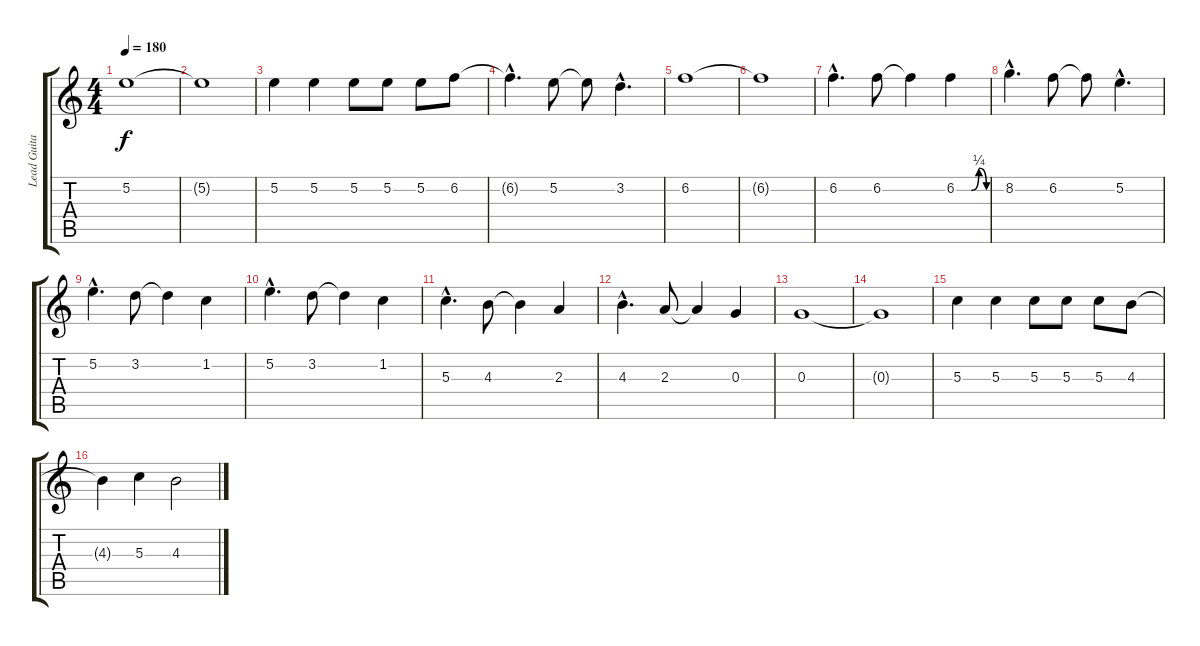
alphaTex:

\track ("Lead Guitar" "Lead Guita") {instrument distortionguitar}
\staff {score tabs}
\tuning (E4 B3 G3 D3 A2 E2) {hide}
\ts (4 4)
\tempo 180
\clef g2
\ks c
5.2.1{dy f} |
5.2{t}.1 |
5.2.4 5.2.4 5.2.8 5.2.8 5.2.8 6.2.8 |
6.2{hac t}.4{d} 5.2.8 5.2{t}.8 3.2{hac}.4{d} |
6.2.1 |
6.2{t}.1 |
6.2{hac}.4{d} 6.2.8 6.2{t}.4 6.2{be (custom 0 0 30 0 45 1 60 0)}.4 |
8.2{hac}.4{d} 6.2.8 6.2{t}.8 5.2{hac}.4{d} |
5.2{hac}.4{d} 3.2.8 3.2{t}.4 1.2.4 |
5.2{hac}.4{d} 3.2.8 3.2{t}.4 1.2.4 |
5.3{hac}.4{d} 4.3.8 4.3{t}.4 2.3.4 |
4.3{hac}.4{d} 2.3.8 2.3{t}.4 0.3.4 |
0.3.1 |
0.3{t}.1 |
5.3.4 5.3.4 5.3.8 5.3.8 5.3.8 4.3.8 |
4.3{t}.4 5.3.4 4.3.2
